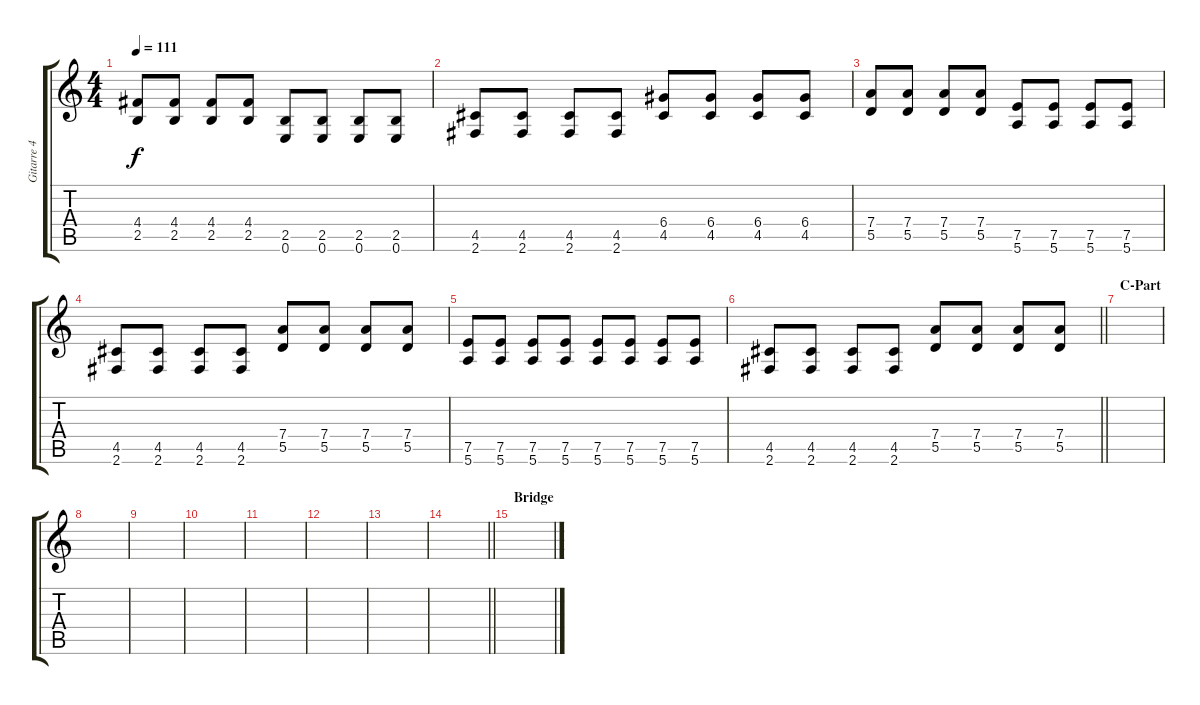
\track ("Gitarre 4" "Gitarre 4") {instrument distortionguitar}
\staff {score tabs}
\tuning (E4 B3 G3 D3 A2 E2) {hide}
\ts (4 4)
\tempo 111
\clef g2
\ks c
(4.4 2.5).8{dy f} (4.4 2.5).8 (4.4 2.5).8 (4.4 2.5).8 (2.5 0.6).8 (2.5 0.6).8 (2.5 0.6).8 (2.5 0.6).8 |
(4.5 2.6).8 (4.5 2.6).8 (4.5 2.6).8 (4.5 2.6).8 (6.4 4.5).8 (6.4 4.5).8 (6.4 4.5).8 (6.4 4.5).8 |
(7.4 5.5).8 (7.4 5.5).8 (7.4 5.5).8 (7.4 5.5).8 (7.5 5.6).8 (7.5 5.6).8 (7.5 5.6).8 (7.5 5.6).8 |
(4.5 2.6).8 (4.5 2.6).8 (4.5 2.6).8 (4.5 2.6).8 (7.4 5.5).8 (7.4 5.5).8 (7.4 5.5).8 (7.4 5.5).8 |
(7.5 5.6).8 (7.5 5.6).8 (7.5 5.6).8 (7.5 5.6).8 (7.5 5.6).8 (7.5 5.6).8 (7.5 5.6).8 (7.5 5.6).8 |
\barLineRight lightlight
(4.5 2.6).8 (4.5 2.6).8 (4.5 2.6).8 (4.5 2.6).8 (7.4 5.5).8 (7.4 5.5).8 (7.4 5.5).8 (7.4 5.5).8 |
\section ("" "C-Part")
|
|
|
|
|
|
|
\barLineRight lightlight
|
\section ("" "Bridge")
